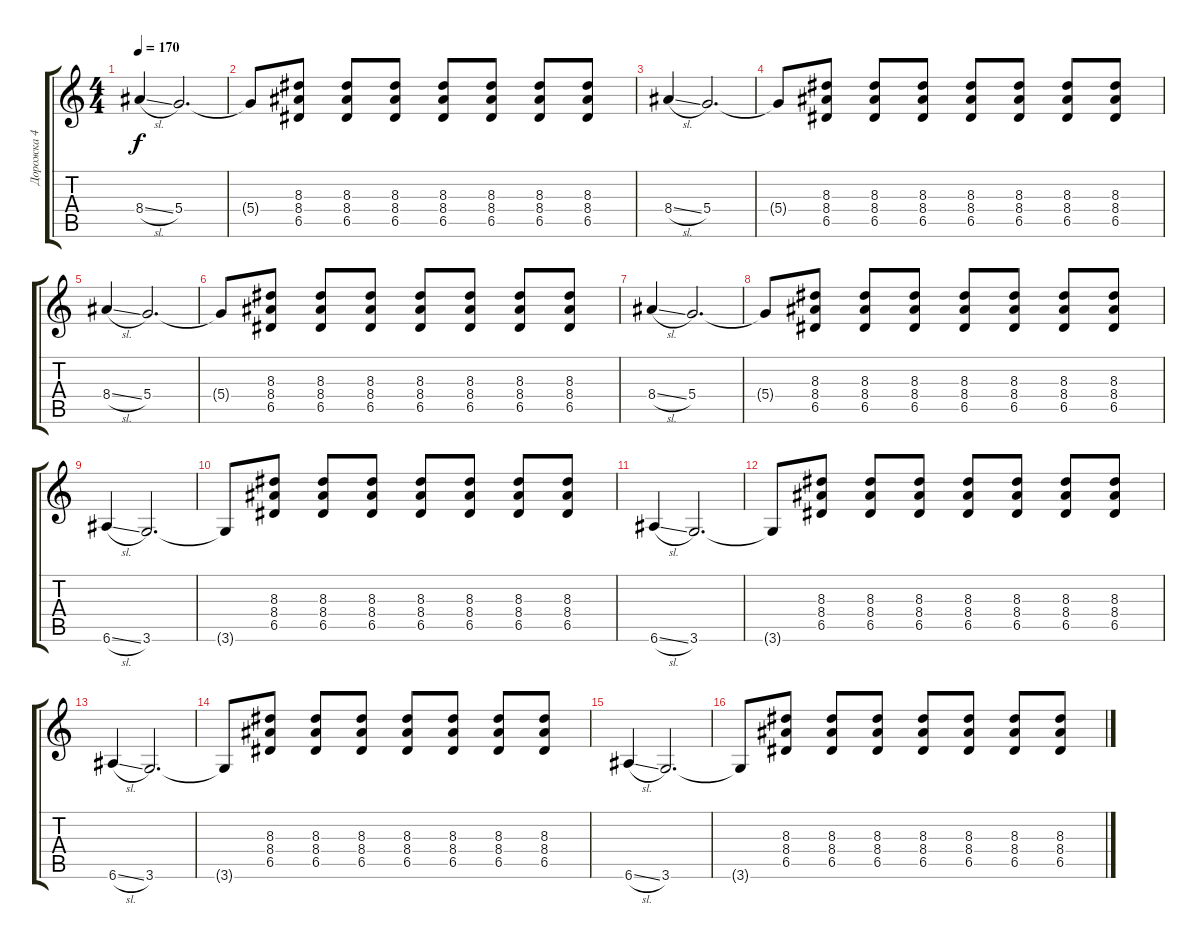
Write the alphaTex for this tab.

\track ("Дорожка 4" "Дорожка 4") {instrument overdrivenguitar}
\staff {score tabs}
\tuning (E4 B3 G3 D3 A2 E2) {hide}
\ts (4 4)
\tempo 170
\clef g2
\ks c
8.4{sl}.4{dy f} 5.4.2{d} |
5.4{t}.8 (8.3 8.4 6.5).8 (8.3 8.4 6.5).8 (8.3 8.4 6.5).8 (8.3 8.4 6.5).8 (8.3 8.4 6.5).8 (8.3 8.4 6.5).8 (8.3 8.4 6.5).8 |
8.4{sl}.4 5.4.2{d} |
5.4{t}.8 (8.3 8.4 6.5).8 (8.3 8.4 6.5).8 (8.3 8.4 6.5).8 (8.3 8.4 6.5).8 (8.3 8.4 6.5).8 (8.3 8.4 6.5).8 (8.3 8.4 6.5).8 |
8.4{sl}.4 5.4.2{d} |
5.4{t}.8 (8.3 8.4 6.5).8 (8.3 8.4 6.5).8 (8.3 8.4 6.5).8 (8.3 8.4 6.5).8 (8.3 8.4 6.5).8 (8.3 8.4 6.5).8 (8.3 8.4 6.5).8 |
8.4{sl}.4 5.4.2{d} |
5.4{t}.8 (8.3 8.4 6.5).8 (8.3 8.4 6.5).8 (8.3 8.4 6.5).8 (8.3 8.4 6.5).8 (8.3 8.4 6.5).8 (8.3 8.4 6.5).8 (8.3 8.4 6.5).8 |
6.6{sl}.4 3.6.2{d} |
3.6{t}.8 (8.3 8.4 6.5).8 (8.3 8.4 6.5).8 (8.3 8.4 6.5).8 (8.3 8.4 6.5).8 (8.3 8.4 6.5).8 (8.3 8.4 6.5).8 (8.3 8.4 6.5).8 |
6.6{sl}.4 3.6.2{d} |
3.6{t}.8 (8.3 8.4 6.5).8 (8.3 8.4 6.5).8 (8.3 8.4 6.5).8 (8.3 8.4 6.5).8 (8.3 8.4 6.5).8 (8.3 8.4 6.5).8 (8.3 8.4 6.5).8 |
6.6{sl}.4 3.6.2{d} |
3.6{t}.8 (8.3 8.4 6.5).8 (8.3 8.4 6.5).8 (8.3 8.4 6.5).8 (8.3 8.4 6.5).8 (8.3 8.4 6.5).8 (8.3 8.4 6.5).8 (8.3 8.4 6.5).8 |
6.6{sl}.4 3.6.2{d} |
3.6{t}.8 (8.3 8.4 6.5).8 (8.3 8.4 6.5).8 (8.3 8.4 6.5).8 (8.3 8.4 6.5).8 (8.3 8.4 6.5).8 (8.3 8.4 6.5).8 (8.3 8.4 6.5).8
